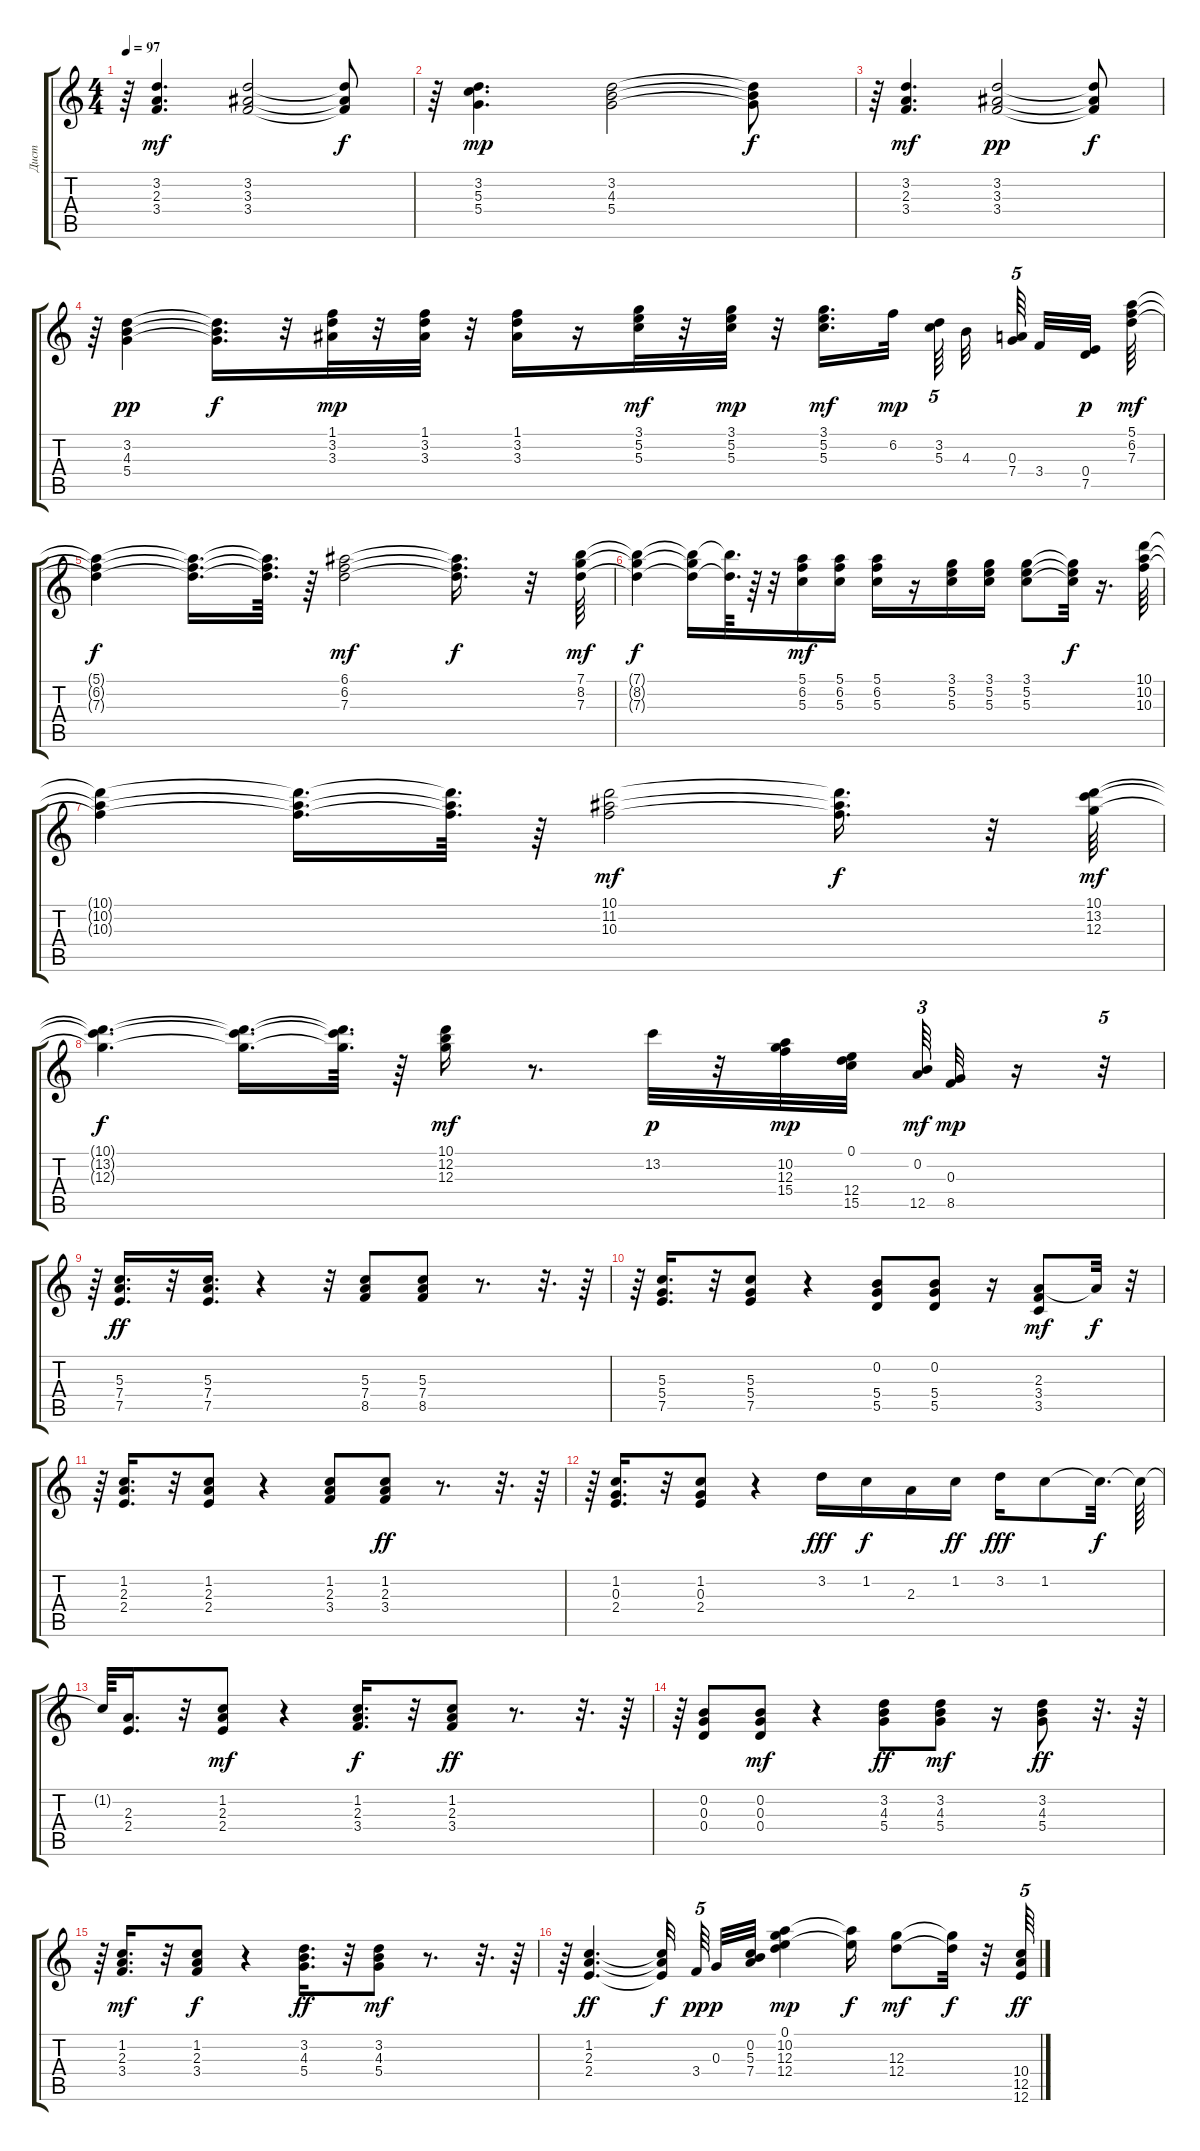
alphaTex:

\track ("Дист" "Дист") {instrument distortionguitar}
\staff {score tabs}
\tuning (E4 B3 G3 D3 A2 E2) {hide}
\ts (4 4)
\tempo 97
\clef g2
\ks c
r.64{dy fff} (3.2 2.3 3.4).4{d dy mf} (3.2 3.3 3.4).2 (3.2{t} 3.3{t} 3.4{t}).8{dy f} |
r.64 (3.2 5.3 5.4).4{d dy mp} (3.2 4.3 5.4).2 (3.2{t} 4.3{t} 5.4{t}).8{dy f} |
r.64 (3.2 2.3 3.4).4{d dy mf} (3.2 3.3 3.4).2{dy pp} (3.2{t} 3.3{t} 3.4{t}).8{dy f} |
r.64 (3.2 4.3 5.4).4{dy pp} (3.2{t} 4.3{t} 5.4{t}).16{d dy f} r.32 (1.1 3.2 3.3).32{dy mp} r.32 (1.1 3.2 3.3).32 r.32 (1.1 3.2 3.3).16 r.16 (3.1 5.2 5.3).32{dy mf} r.32 (3.1 5.2 5.3).32{dy mp} r.32 (3.1 5.2 5.3).16{d dy mf} 6.2.32{dy mp beam splitsecondary} (3.2 5.3).64{tu (5 4) beam splitsecondary} 4.3.32{beam splitsecondary} (0.3 7.4).64{tu (5 4) beam splitsecondary} 3.4.32 (0.4 7.5).32{dy p} (5.1 6.2 7.3).64{dy mf} |
(5.1{t} 6.2{t} 7.3{t}).4{dy f} (5.1{t} 6.2{t} 7.3{t}).16{d} (5.1{t} 6.2{t} 7.3{t}).64{d} r.64 (6.1 6.2 7.3).2{dy mf} (6.1{t} 6.2{t} 7.3{t}).16{d dy f} r.32 (7.1 8.2 7.3).64{dy mf} |
(7.1{t} 8.2{t} 7.3{t}).4{dy f} (7.1{t} 8.2{t} 7.3{t}).16 (7.1{t} 7.3{t}).64{d} r.64 r.32 (5.1 6.2 5.3).16{dy mf} (5.1 6.2 5.3).16 (5.1 6.2 5.3).16 r.16 (3.1 5.2 5.3).16 (3.1 5.2 5.3).16 (3.1 5.2 5.3).8 (3.1{t} 5.2{t} 5.3{t}).32{dy f} r.16{d} (10.1 10.2 10.3).64 |
(10.1{t} 10.2{t} 10.3{t}).4 (10.1{t} 10.2{t} 10.3{t}).16{d} (10.1{t} 10.2{t} 10.3{t}).64{d} r.64 (10.1 11.2 10.3).2{dy mf} (10.1{t} 11.2{t} 10.3{t}).16{d dy f} r.32 (10.1 13.2 12.3).64{dy mf} |
(10.1{t} 13.2{t} 12.3{t}).4{d dy f} (10.1{t} 13.2{t} 12.3{t}).16{d} (10.1{t} 13.2{t} 12.3{t}).64{d} r.64 (10.1 12.2 12.3).16{dy mf} r.8{d} 13.2.32{dy p} r.32 (10.2 12.3 15.4).32{dy mp} (0.1 12.4 15.5).32{beam splitsecondary} (0.2 12.5).64{tu (3 2) dy mf} (0.3 8.5).32{dy mp} r.16 r.32{tu (5 4)} |
r.64 (5.3 7.4 7.5).16{d dy ff} r.32 (5.3 7.4 7.5).16{d} r.4 r.32 (5.3 7.4 8.5).8 (5.3 7.4 8.5).8 r.8{d} r.32{d} r.64 |
r.64 (5.3 5.4 7.5).16{d} r.32 (5.3 5.4 7.5).8 r.4 (0.2 5.4 5.5).8 (0.2 5.4 5.5).8 r.16 (2.3 3.4 3.5).8{dy mf} 2.3{t}.32{dy f} r.32{tu (5 4)} |
r.64 (1.2 2.3 2.4).16{d} r.32 (1.2 2.3 2.4).8 r.4 (1.2 2.3 3.4).8 (1.2 2.3 3.4).8{dy ff} r.8{d} r.32{d} r.64 |
r.64 (1.2 0.3 2.4).16{d} r.32 (1.2 0.3 2.4).8 r.4 3.2.16{dy fff} 1.2.16{dy f} 2.3.16 1.2.16{dy ff} 3.2.16{dy fff} 1.2.8 1.2{t}.32{d dy f} 1.2{t}.64 |
1.2{t}.64 (2.3 2.4).16{d} r.32 (1.2 2.3 2.4).8{dy mf} r.4 (1.2 2.3 3.4).16{d dy f} r.32 (1.2 2.3 3.4).8{dy ff} r.8{d} r.32{d} r.64 |
r.64 (0.2 0.3 0.4).8 (0.2 0.3 0.4).8{dy mf} r.4 (3.2 4.3 5.4).8{dy ff} (3.2 4.3 5.4).8{dy mf} r.16 (3.2 4.3 5.4).8{dy ff} r.32{d} r.64 |
r.64 (1.2 2.3 3.4).16{d dy mf} r.32 (1.2 2.3 3.4).8{dy f} r.4 (3.2 4.3 5.4).16{d dy ff} r.32 (3.2 4.3 5.4).8{dy mf} r.8{d} r.32{d} r.64 |
r.64 (1.2 2.3 2.4).4{d dy ff} (1.2{t} 2.3{t} 2.4{t}).32{dy f beam splitsecondary} 3.4.64{tu (5 4) dy pp beam splitsecondary} 0.3.32{dy p} (0.2 5.3 7.4).32 (0.1 10.2 12.3 12.4).4{dy mp} (0.1{t} 10.2{t}).16{dy f} (12.3 12.4).8{dy mf} (12.3{t} 12.4{t}).32{dy f} r.32 (10.4 12.5 12.6).64{tu (5 4) dy ff}
